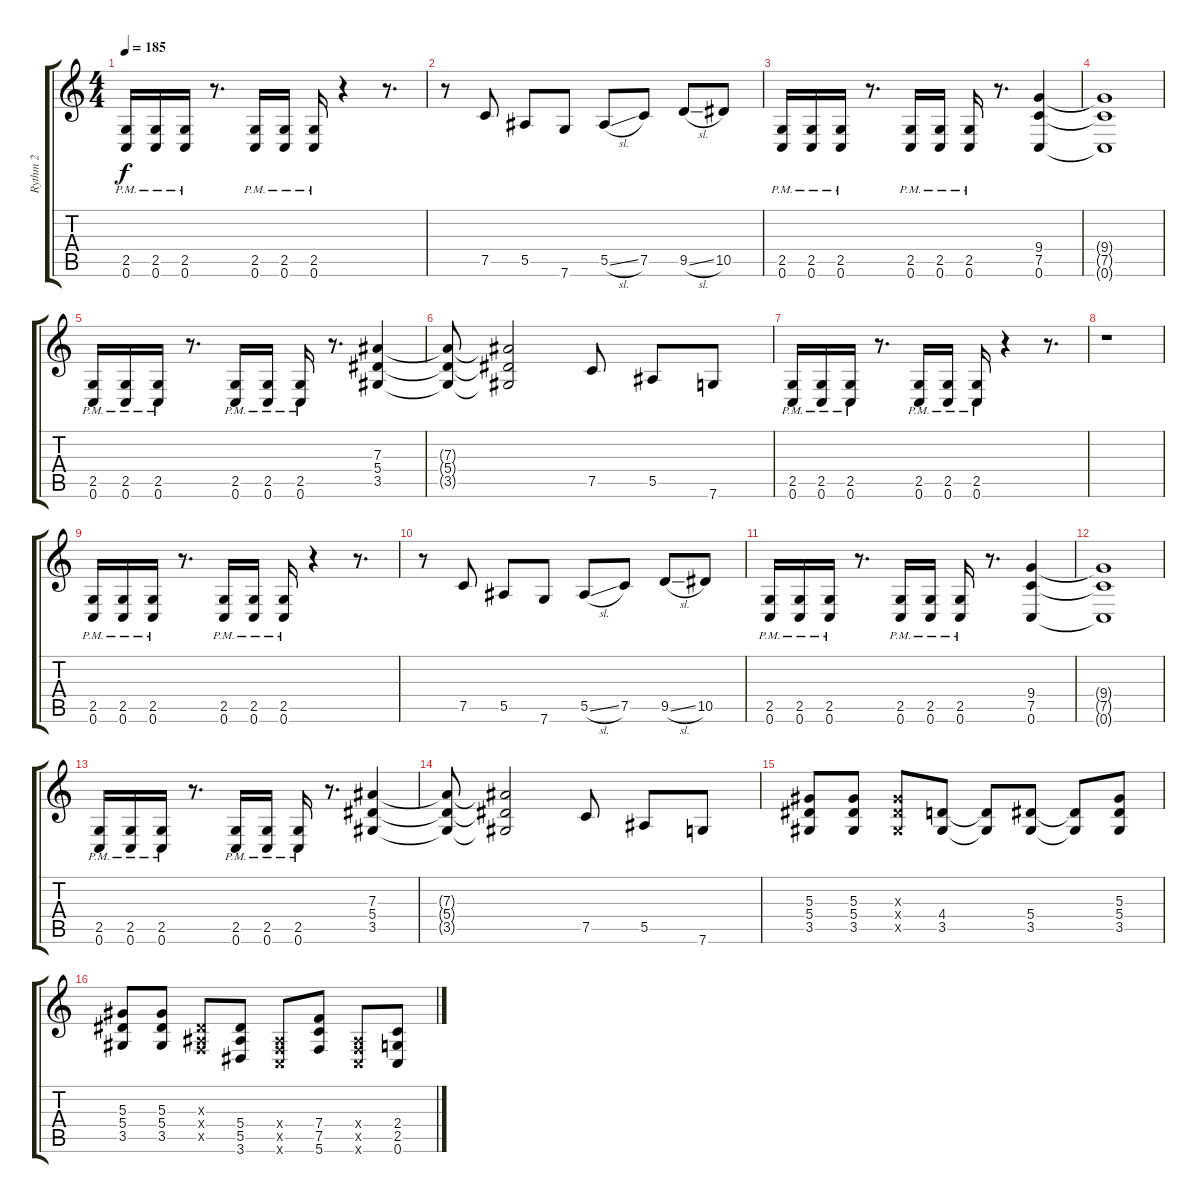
\track ("Rythm 2" "Rythm 2") {instrument overdrivenguitar}
\staff {score tabs}
\tuning (C4 G3 Eb3 Bb2 F2 C2) {hide}
\ts (4 4)
\tempo 185
\clef g2
\ks c
(2.5{pm} 0.6{pm}).16{dy f} (2.5{pm} 0.6{pm}).16 (2.5{pm} 0.6{pm}).16 r.8{d} (2.5{pm} 0.6{pm}).16 (2.5{pm} 0.6{pm}).16 (2.5{pm} 0.6{pm}).16 r.4 r.8{d} |
r.8 7.5.8 5.5.8 7.6.8 5.5{sl}.8 7.5.8 9.5{sl}.8 10.5.8 |
(2.5{pm} 0.6{pm}).16 (2.5{pm} 0.6{pm}).16 (2.5{pm} 0.6{pm}).16 r.8{d} (2.5{pm} 0.6{pm}).16 (2.5{pm} 0.6{pm}).16 (2.5{pm} 0.6{pm}).16 r.8{d} (9.4 7.5 0.6).4 |
(9.4{t} 7.5{t} 0.6{t}).1 |
(2.5{pm} 0.6{pm}).16 (2.5{pm} 0.6{pm}).16 (2.5{pm} 0.6{pm}).16 r.8{d} (2.5{pm} 0.6{pm}).16 (2.5{pm} 0.6{pm}).16 (2.5{pm} 0.6{pm}).16 r.8{d} (7.3 5.4 3.5).4 |
(7.3{t} 5.4{t} 3.5{t}).8 (7.3{t} 5.4{t} 3.5{t}).2 7.5.8 5.5.8 7.6.8 |
(2.5{pm} 0.6{pm}).16 (2.5{pm} 0.6{pm}).16 (2.5{pm} 0.6{pm}).16 r.8{d} (2.5{pm} 0.6{pm}).16 (2.5{pm} 0.6{pm}).16 (2.5{pm} 0.6{pm}).16 r.4 r.8{d} |
r.1 |
(2.5{pm} 0.6{pm}).16 (2.5{pm} 0.6{pm}).16 (2.5{pm} 0.6{pm}).16 r.8{d} (2.5{pm} 0.6{pm}).16 (2.5{pm} 0.6{pm}).16 (2.5{pm} 0.6{pm}).16 r.4 r.8{d} |
r.8 7.5.8 5.5.8 7.6.8 5.5{sl}.8 7.5.8 9.5{sl}.8 10.5.8 |
(2.5{pm} 0.6{pm}).16 (2.5{pm} 0.6{pm}).16 (2.5{pm} 0.6{pm}).16 r.8{d} (2.5{pm} 0.6{pm}).16 (2.5{pm} 0.6{pm}).16 (2.5{pm} 0.6{pm}).16 r.8{d} (9.4 7.5 0.6).4 |
(9.4{t} 7.5{t} 0.6{t}).1 |
(2.5{pm} 0.6{pm}).16 (2.5{pm} 0.6{pm}).16 (2.5{pm} 0.6{pm}).16 r.8{d} (2.5{pm} 0.6{pm}).16 (2.5{pm} 0.6{pm}).16 (2.5{pm} 0.6{pm}).16 r.8{d} (7.3 5.4 3.5).4 |
(7.3{t} 5.4{t} 3.5{t}).8 (7.3{t} 5.4{t} 3.5{t}).2 7.5.8 5.5.8 7.6.8 |
(5.3 5.4 3.5).8 (5.3 5.4 3.5).8 (5.3{x} 5.4{x} 3.5{x}).8 (4.4 3.5).8 (4.4{t} 3.5{t}).8 (5.4 3.5).8 (5.4{t} 3.5{t}).8 (5.3 5.4 3.5).8 |
(5.3 5.4 3.5).8 (5.3 5.4 3.5).8 (0.3{x} 0.4{x} 0.5{x}).8 (5.4 5.5 3.6).8 (0.4{x} 0.5{x} 0.6{x}).8 (7.4 7.5 5.6).8 (0.4{x} 0.5{x} 0.6{x}).8 (2.4 2.5 0.6).8
